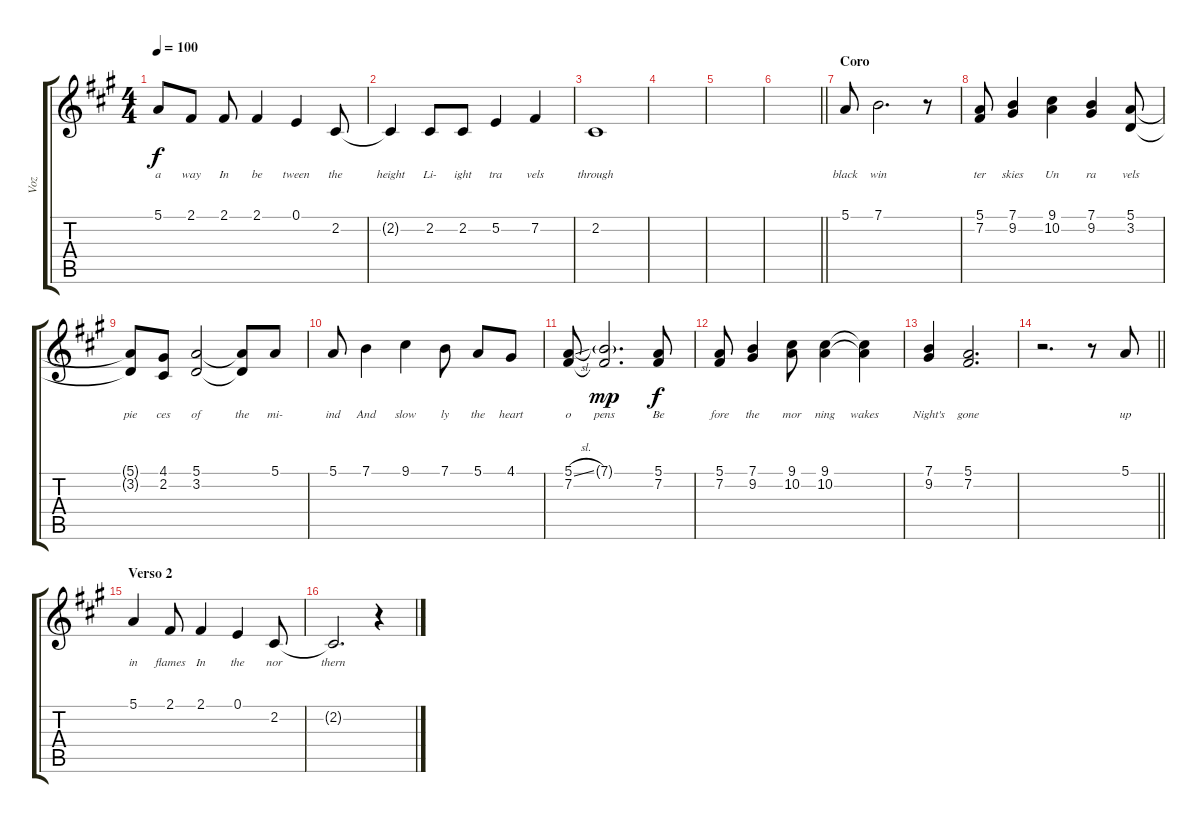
\track ("Voz" "Voz") {instrument violin}
\staff {score tabs}
\tuning (E4 B3 G3 D3 A2 E2) {hide}
\ts (4 4)
\tempo 100
\clef g2
\ks f#minor
5.1.8{lyrics (0 "a") lyrics (1 "") lyrics (2 "") lyrics (3 "") lyrics (4 "") dy f} 2.1.8{lyrics (0 "way") lyrics (1 "") lyrics (2 "") lyrics (3 "") lyrics (4 "")} 2.1.8{lyrics (0 "In") lyrics (1 "") lyrics (2 "") lyrics (3 "") lyrics (4 "")} 2.1.4{lyrics (0 "be") lyrics (1 "") lyrics (2 "") lyrics (3 "") lyrics (4 "")} 0.1.4{lyrics (0 "tween") lyrics (1 "") lyrics (2 "") lyrics (3 "") lyrics (4 "")} 2.2.8{lyrics (0 "the") lyrics (1 "") lyrics (2 "") lyrics (3 "") lyrics (4 "")} |
2.2{t}.4{lyrics (0 "height") lyrics (1 "") lyrics (2 "") lyrics (3 "") lyrics (4 "")} 2.2.8{lyrics (0 "Li-") lyrics (1 "") lyrics (2 "") lyrics (3 "") lyrics (4 "")} 2.2.8{lyrics (0 "ight") lyrics (1 "") lyrics (2 "") lyrics (3 "") lyrics (4 "")} 5.2.4{lyrics (0 "tra") lyrics (1 "") lyrics (2 "") lyrics (3 "") lyrics (4 "")} 7.2.4{lyrics (0 "vels") lyrics (1 "") lyrics (2 "") lyrics (3 "") lyrics (4 "")} |
2.2.1{lyrics (0 "through") lyrics (1 "") lyrics (2 "") lyrics (3 "") lyrics (4 "")} |
|
|
\barLineRight lightlight
|
\section ("" "Coro")
5.1.8{lyrics (0 "black") lyrics (1 "") lyrics (2 "") lyrics (3 "") lyrics (4 "")} 7.1.2{d lyrics (0 "win") lyrics (1 "") lyrics (2 "") lyrics (3 "") lyrics (4 "")} r.8 |
(5.1 7.2).8{lyrics (0 "ter") lyrics (1 "") lyrics (2 "") lyrics (3 "") lyrics (4 "")} (7.1 9.2).4{lyrics (0 "skies") lyrics (1 "") lyrics (2 "") lyrics (3 "") lyrics (4 "")} (9.1 10.2).4{lyrics (0 "Un") lyrics (1 "") lyrics (2 "") lyrics (3 "") lyrics (4 "")} (7.1 9.2).4{lyrics (0 "ra") lyrics (1 "") lyrics (2 "") lyrics (3 "") lyrics (4 "")} (5.1 3.2).8{lyrics (0 "vels") lyrics (1 "") lyrics (2 "") lyrics (3 "") lyrics (4 "")} |
(5.1{t} 3.2{t}).8{lyrics (0 "pie") lyrics (1 "") lyrics (2 "") lyrics (3 "") lyrics (4 "")} (4.1 2.2).8{lyrics (0 "ces") lyrics (1 "") lyrics (2 "") lyrics (3 "") lyrics (4 "")} (5.1 3.2).2{lyrics (0 "of") lyrics (1 "") lyrics (2 "") lyrics (3 "") lyrics (4 "")} (5.1{t} 3.2{t}).8{lyrics (0 "the") lyrics (1 "") lyrics (2 "") lyrics (3 "") lyrics (4 "")} 5.1.8{lyrics (0 "mi-") lyrics (1 "") lyrics (2 "") lyrics (3 "") lyrics (4 "")} |
5.1.8{lyrics (0 "ind") lyrics (1 "") lyrics (2 "") lyrics (3 "") lyrics (4 "")} 7.1.4{lyrics (0 "And") lyrics (1 "") lyrics (2 "") lyrics (3 "") lyrics (4 "")} 9.1.4{lyrics (0 "slow") lyrics (1 "") lyrics (2 "") lyrics (3 "") lyrics (4 "")} 7.1.8{lyrics (0 "ly") lyrics (1 "") lyrics (2 "") lyrics (3 "") lyrics (4 "")} 5.1.8{lyrics (0 "the") lyrics (1 "") lyrics (2 "") lyrics (3 "") lyrics (4 "")} 4.1.8{lyrics (0 "heart") lyrics (1 "") lyrics (2 "") lyrics (3 "") lyrics (4 "")} |
(5.1{sl} 7.2).8{lyrics (0 "o") lyrics (1 "") lyrics (2 "") lyrics (3 "") lyrics (4 "")} (7.1{g} 7.2{t}).2{d lyrics (0 "pens") lyrics (1 "") lyrics (2 "") lyrics (3 "") lyrics (4 "") dy mp} (5.1 7.2).8{lyrics (0 "Be") lyrics (1 "") lyrics (2 "") lyrics (3 "") lyrics (4 "") dy f} |
(5.1 7.2).8{lyrics (0 "fore") lyrics (1 "") lyrics (2 "") lyrics (3 "") lyrics (4 "")} (7.1 9.2).4{lyrics (0 "the") lyrics (1 "") lyrics (2 "") lyrics (3 "") lyrics (4 "")} (9.1 10.2).8{lyrics (0 "mor") lyrics (1 "") lyrics (2 "") lyrics (3 "") lyrics (4 "")} (9.1 10.2).4{lyrics (0 "ning") lyrics (1 "") lyrics (2 "") lyrics (3 "") lyrics (4 "")} (9.1{t} 10.2{t}).4{lyrics (0 "wakes") lyrics (1 "") lyrics (2 "") lyrics (3 "") lyrics (4 "")} |
(7.1 9.2).4{lyrics (0 "Night's") lyrics (1 "") lyrics (2 "") lyrics (3 "") lyrics (4 "")} (5.1 7.2).2{d lyrics (0 "gone") lyrics (1 "") lyrics (2 "") lyrics (3 "") lyrics (4 "")} |
\barLineRight lightlight
r.2{d} r.8 5.1.8{lyrics (0 "up") lyrics (1 "") lyrics (2 "") lyrics (3 "") lyrics (4 "")} |
\section ("" "Verso 2")
5.1.4{lyrics (0 "in") lyrics (1 "") lyrics (2 "") lyrics (3 "") lyrics (4 "")} 2.1.8{lyrics (0 "flames") lyrics (1 "") lyrics (2 "") lyrics (3 "") lyrics (4 "")} 2.1.4{lyrics (0 "In") lyrics (1 "") lyrics (2 "") lyrics (3 "") lyrics (4 "")} 0.1.4{lyrics (0 "the") lyrics (1 "") lyrics (2 "") lyrics (3 "") lyrics (4 "")} 2.2.8{lyrics (0 "nor") lyrics (1 "") lyrics (2 "") lyrics (3 "") lyrics (4 "")} |
2.2{t}.2{d lyrics (0 "thern") lyrics (1 "") lyrics (2 "") lyrics (3 "") lyrics (4 "")} r.4
